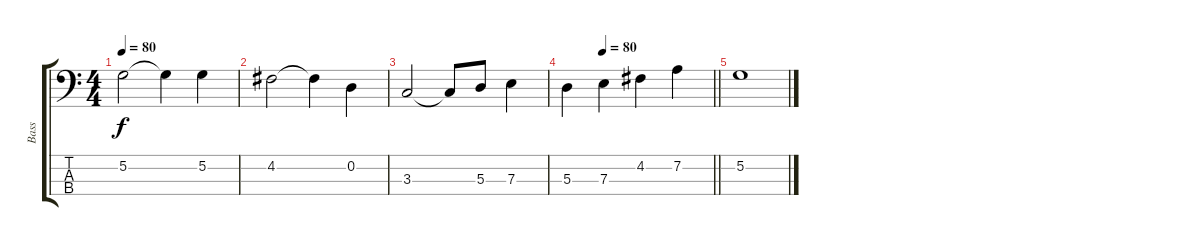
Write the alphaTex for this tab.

\track ("Bass" "Bass") {instrument acousticbass}
\staff {score tabs}
\tuning (G2 D2 A1 E1) {hide}
\ts (4 4)
\tempo 80
\clef f4
\ks c
5.2.2{dy f} 5.2{t}.4 5.2.4 |
4.2.2 4.2{t}.4 0.2.4 |
3.3.2 3.3{t}.8 5.3.8 7.3.4 |
\tempo (80 0.25)
\barLineRight lightlight
5.3.4 7.3.4 4.2.4 7.2.4 |
5.2.1
